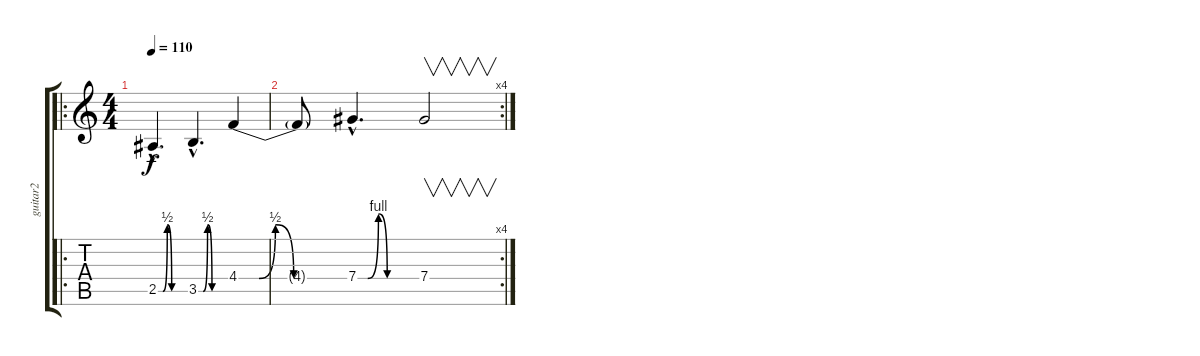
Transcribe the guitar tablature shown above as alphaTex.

\track ("guitar2" "guitar2") {instrument distortionguitar}
\staff {score tabs}
\tuning (Eb4 Bb3 Gb3 Db3 Ab2 Eb2) {hide}
\ro
\ts (4 4)
\tempo 110
\clef g2
\ks c
2.5{be (custom 0 0 10 0 20 2 30 0 45 0 60 0) hac}.4{d dy f} 3.5{be (custom 0 0 10 0 20 2 30 0 45 0 60 0) hac}.4{d} 4.4{be (custom 0 0 11 0 20 2 30 0 45 0 60 0)}.4 |
\rc 4
4.4{t}.8 7.4{be (custom 0 0 10 0 21 4 30 0 45 0 60 0) hac}.4{d} 7.4.2{v}
